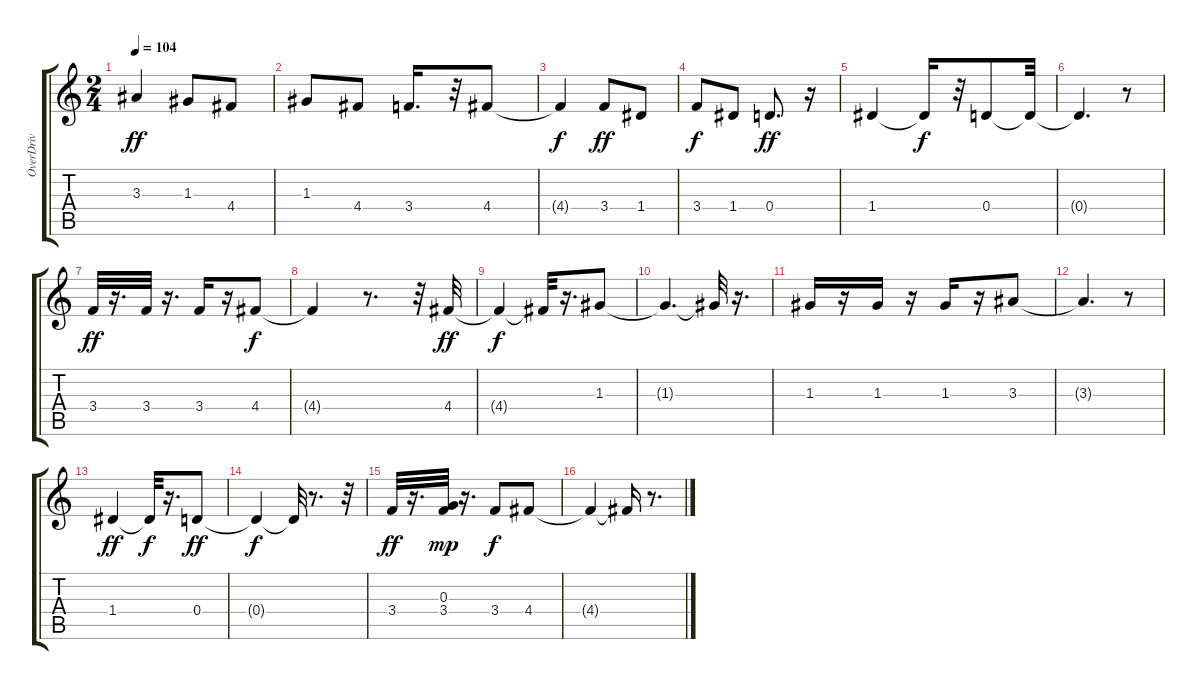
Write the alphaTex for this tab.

\track ("OverDriv" "OverDriv") {instrument overdrivenguitar}
\staff {score tabs}
\tuning (E4 B3 G3 D3 A2 E2) {hide}
\ts (2 4)
\tempo 104
\clef g2
\ks c
3.3.4{dy ff} 1.3.8 4.4.8 |
1.3.8 4.4.8 3.4.16{d} r.32 4.4.8 |
4.4{t}.4{dy f} 3.4.8{dy ff} 1.4.8 |
3.4.8{dy f} 1.4.8 0.4.8{d dy ff} r.16 |
1.4.4 1.4{t}.16{dy f} r.32 0.4.8 0.4{t}.32 |
0.4{t}.4{d} r.8 |
3.4.32{dy ff} r.16{d} 3.4.32 r.16{d} 3.4.16 r.16 4.4.8{dy f} |
4.4{t}.4 r.8{d} r.32 4.4.32{dy ff} |
4.4{t}.4{dy f} 4.4{t}.32 r.16{d} 1.3.8 |
1.3{t}.4{d} 1.3{t}.32 r.16{d} |
1.3.16 r.16 1.3.16 r.16 1.3.16 r.16 3.3.8 |
3.3{t}.4{d} r.8 |
1.4.4{dy ff} 1.4{t}.32{dy f} r.16{d} 0.4.8{dy ff} |
0.4{t}.4{dy f} 0.4{t}.32 r.8{d} r.32 |
3.4.32{dy ff} r.16{d} (0.3 3.4).32{dy mp} r.16{d} 3.4.8{dy f} 4.4.8 |
4.4{t}.4 4.4{t}.16 r.8{d}
